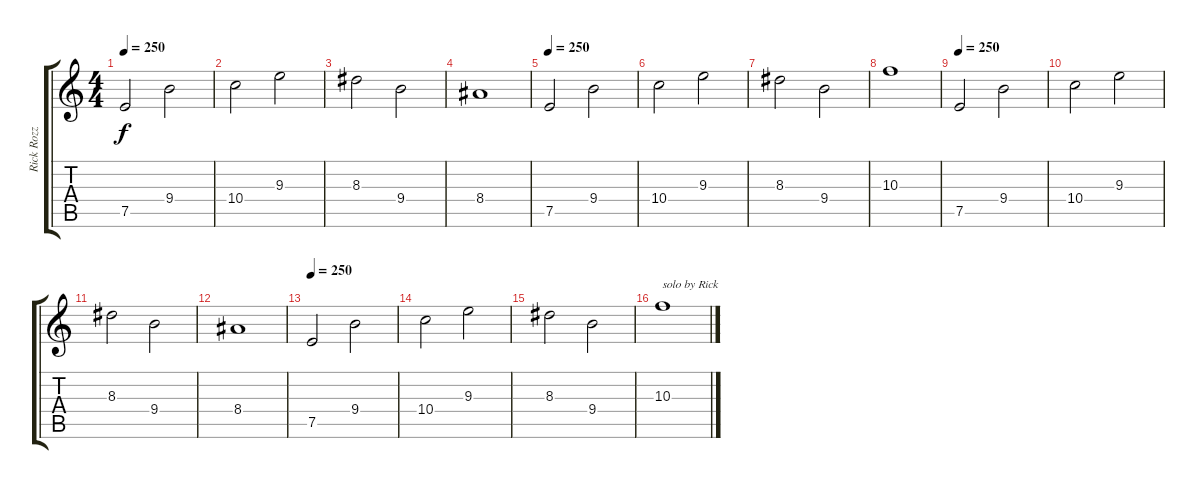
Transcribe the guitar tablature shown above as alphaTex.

\track ("Rick Rozz" "Rick Rozz") {instrument distortionguitar}
\staff {score tabs}
\tuning (E4 B3 G3 D3 A2 E2) {hide}
\ts (4 4)
\tempo 250
\clef g2
\ks c
7.5.2{dy f} 9.4.2 |
10.4.2 9.3.2 |
8.3.2 9.4.2 |
8.4.1 |
\tempo 250
7.5.2 9.4.2 |
10.4.2 9.3.2 |
8.3.2 9.4.2 |
10.3.1 |
\tempo 250
7.5.2 9.4.2 |
10.4.2 9.3.2 |
8.3.2 9.4.2 |
8.4.1 |
\tempo 250
7.5.2 9.4.2 |
10.4.2 9.3.2 |
8.3.2 9.4.2 |
10.3.1{txt "solo by Rick"}
